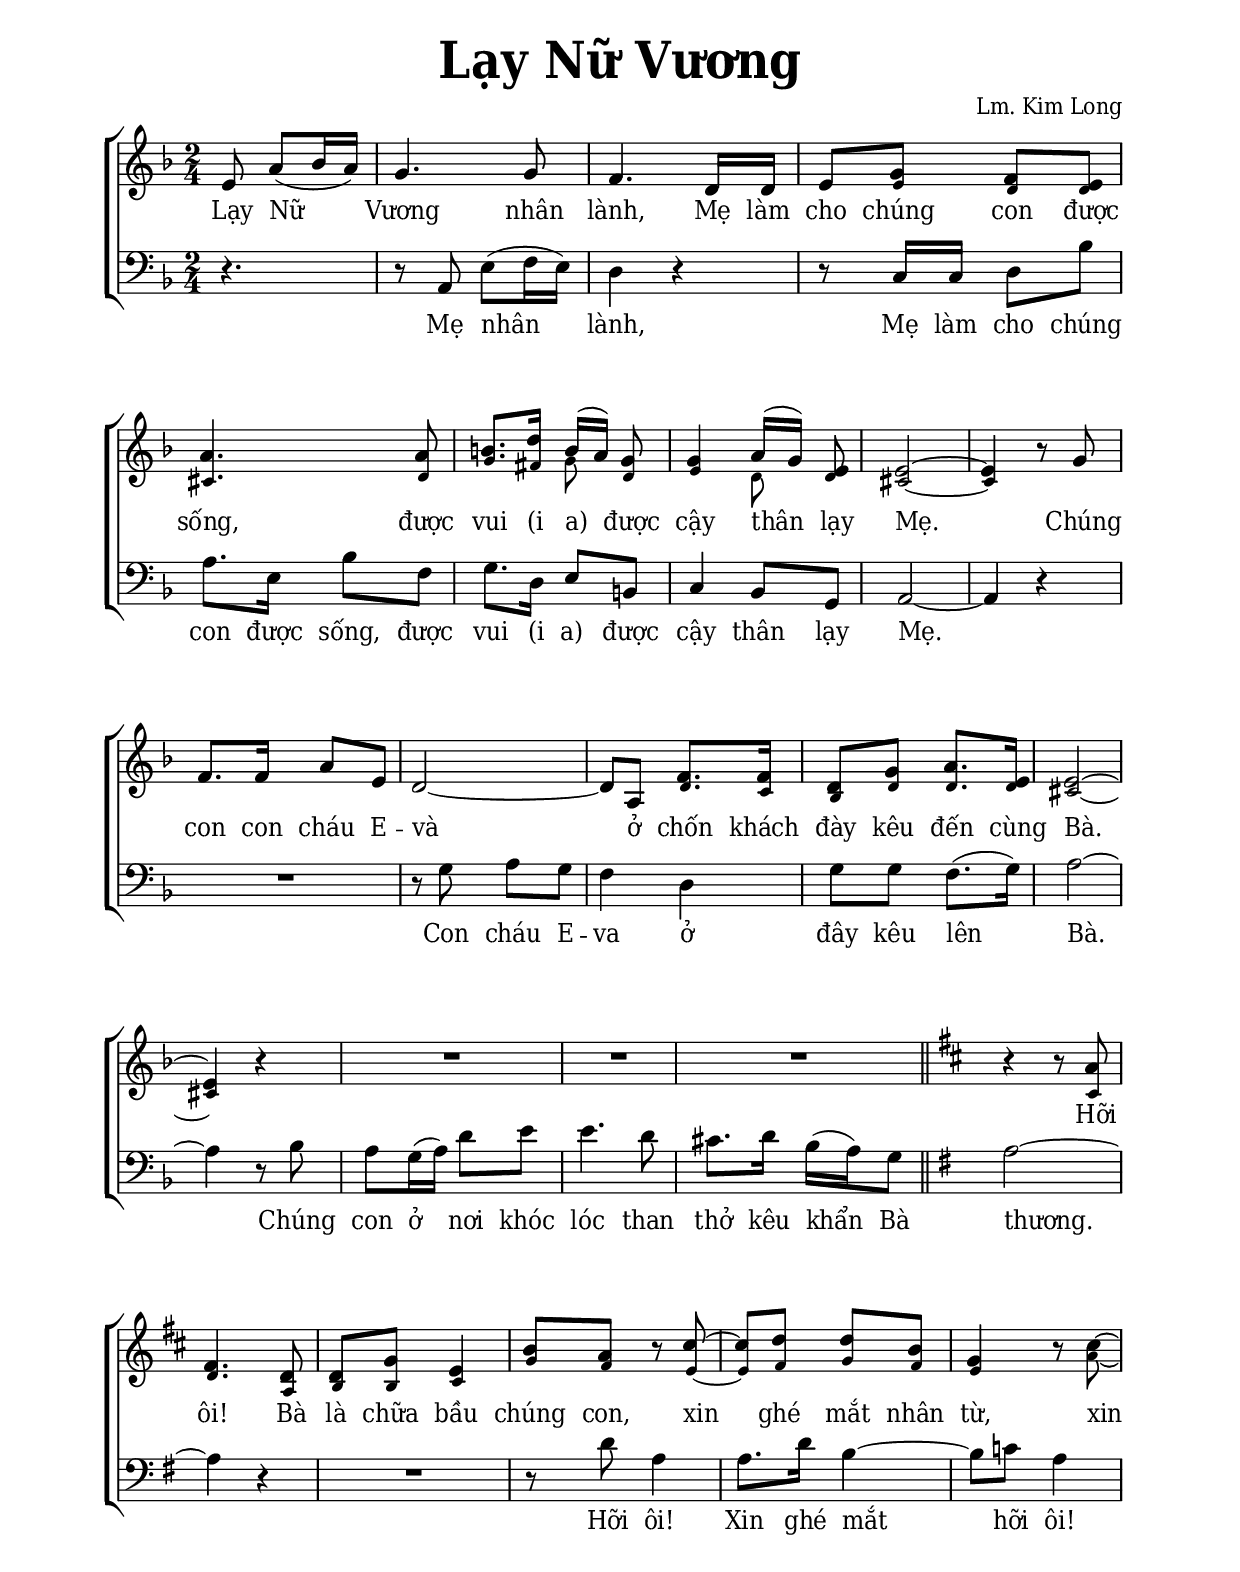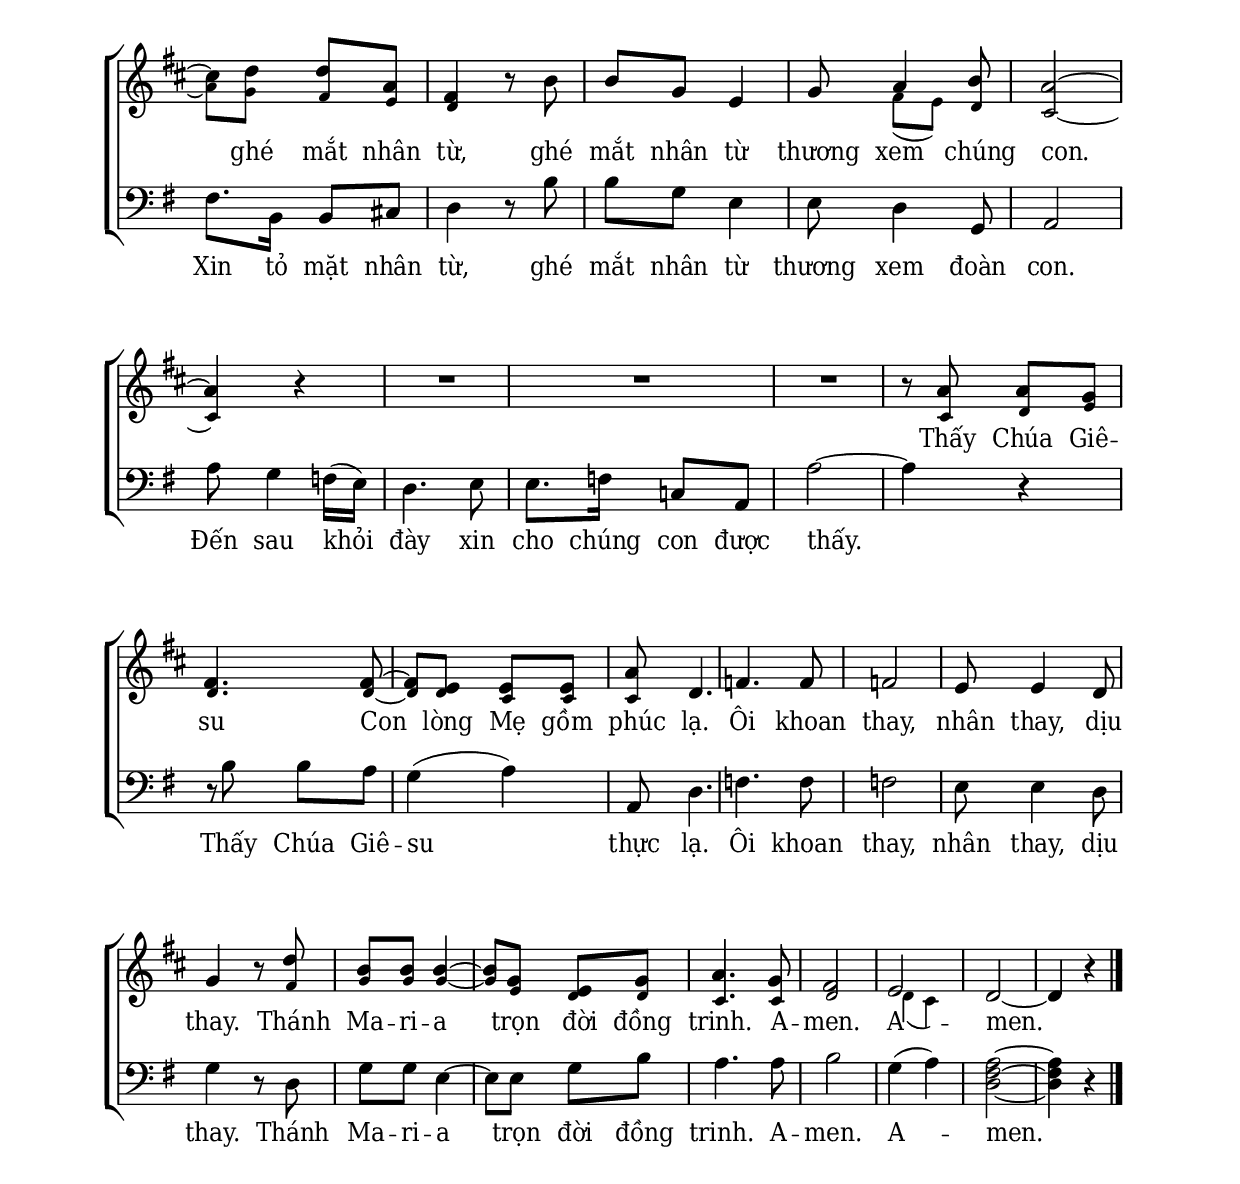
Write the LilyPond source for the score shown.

% Cài đặt chung
\version "2.22.1"
\include "english.ly"

\header {
  title = \markup { \fontsize #3 "Lạy Nữ Vương" }
  composer = "Lm. Kim Long"
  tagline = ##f
}

% Nhạc
nhacDiepKhucSop = \relative c' {
  \set Staff.printKeyCancellation = ##f
  \partial 4. e8 a (bf16 a) |
  g4. g8 |
  f4. d16 d |
  e8 g f e |
  a4. a8 |
  b!8. d16 b (a) g8 |
  g4 a16 (g) e8 |
  e2 ~ |
  e4 r8 g |
  f8. f16 a8 e |
  d2 ~ |
  d8 a f'8. f16 |
  d8 g a8. e16 |
  e2 ~ |
  e4 r |
  R2*3 \bar "||"
  
  \key d \major
  r4 r8 a |
  fs4. d8 |
  d g e4 |
  b'8 a r cs ~ |
  cs d d b |
  g4 r8 cs ~ |
  cs d d a |
  fs4 r8 b |
  b g e4 |
  g8 a4 b8 |
  a2 ~ |
  a4 r |
  R2*3
  r8 a a g |
  fs4. fs8 ~ |
  fs e e e |
  a d,4. f!4. f8 |
  f!2 |
  e8 e4 d8 |
  g4 r8 d' |
  b b b4 ~ |
  b8 g e g |
  a4. g8 |
  fs2 |
  e |
  d ~ |
  d4 r \bar "|."
}

nhacDiepKhucAlto = \relative c' {
  \set Staff.printKeyCancellation = ##f
  \partial 4. e8 a (bf16 a) |
  g4. g8 |
  f4. d16 d |
  e8 e d d |
  cs4. d8 |
  g8. fs16 g8 d |
  e4 d8 d |
  cs2 ~ |
  cs4 r8 g' |
  f8. f16 a8 e |
  d2 ~ |
  d8 a d8. c16 |
  bf8 d d8. d16 |
  cs2 ~ |
  cs4 r |
  R2*3
  
  \key d \major
  r4 r8 cs |
  d4. a8 |
  b b cs4 |
  g'8 fs r e ~ |
  e fs g fs |
  e4 r8 a ~ |
  a g fs e |
  d4 r8 b' |
  b g e4 |
  g8 fs ([e]) d |
  cs2 ~ |
  cs4 r |
  R2*3
  r8 cs d e |
  d4. d8 ~ |
  d d cs cs |
  cs d4. |
  f!4. f8 |
  f!2 |
  e8 e4 d8 |
  g4 r8 fs |
  g g g4 ~ |
  g8 e d d |
  cs4. cs8 |
  d2 |
  d4 (cs) |
  d2 ~ |
  d4 r
}

nhacDiepKhucBas = \relative c {
  \set Staff.printKeyCancellation = ##f
  r4. |
  r8 a e' (f16 e) |
  d4 r |
  r8 c16 c d8 bf' |
  a8. e16 bf'8 f |
  g8. d16 e8 b! |
  c4 bf8 g |
  a2 ~ |
  a4 r |
  R2
  r8 g' a g |
  f4 d |
  g8 g f8. (g16) |
  a2 ~ |
  a4 r8 bf |
  a g16 (a) d8 e |
  e4. d8 |
  cs8. d16 bf (a) g8 |
  
  \key g \major
  a2 ~ |
  a4 r |
  R2
  r8 d a4 |
  a8. d16 b4 ~ |
  b8 c! a4 |
  fs8. b,16 b8 cs |
  d4 r8 b' |
  b g e4 |
  e8 d4 g,8 |
  a2 |
  a'8 g4 f!16 (e) |
  d4. e8 |
  e8. f!16 c!8 a |
  a'2 ~ |
  a4 r |
  r8 b b a |
  g4 (a) |
  a,8 d4. |
  f!4. f8 |
  f!2 |
  e8 e4 d8 |
  g4 r8 d |
  g g e4 ~ |
  e8 e g b |
  a4. a8 |
  b2 |
  g4 (a) |
  <a fs d>2 ~ |
  <a fs d>4 r
}

% Lời
loiDiepKhucSop = \lyricmode {
  Lạy Nữ Vương nhân lành,
  Mẹ làm cho chúng con được sống,
  được vui (i a) được cậy thân lạy Mẹ.
  Chúng con con cháu E -- và ở chốn khách đày
  kêu đến cùng Bà.
  Hỡi ôi! Bà là chữa bầu chúng con,
  xin ghé mắt nhân từ, xin ghé mắt nhân từ,
  ghé mắt nhân từ thương xem chúng con.
  Thấy Chúa Giê -- su Con lòng Mẹ gồm phúc lạ.
  Ôi khoan thay, nhân thay, dịu thay.
  Thánh Ma -- ri -- a trọn đời đồng trinh.
  A -- men. A -- men.
}

loiDiepKhucBas = \lyricmode {
  Mẹ nhân lành, Mẹ làm cho chúng con được sống,
  được vui (i a) được cậy thân lạy Mẹ.
  Con cháu E -- va ở đây kêu lên Bà.
  Chúng con ở nơi khóc lóc than thở kêu khẩn Bà thương.
  Hỡi ôi! Xin ghé mắt hỡi ôi!
  Xin tỏ mặt nhân từ, ghé mắt nhân từ thương xem đoàn con.
  Đến sau khỏi đày xin cho chúng con được thấy.
  Thấy Chúa Giê -- su thực lạ.
  Ôi khoan thay, nhân thay, dịu thay.
  Thánh Ma -- ri -- a trọn đời đồng trinh.
  A -- men. A -- men.
}

% Dàn trang
\paper {
  #(set-paper-size "a4")
  top-margin = 20\mm
  bottom-margin = 20\mm
  left-margin = 20\mm
  right-margin = 20\mm
  indent = #0
  #(define fonts
    (make-pango-font-tree
      "Deja Vu Serif Condensed"
      "Deja Vu Serif Condensed"
      "Deja Vu Serif Condensed"
      (/ 20 20)))
  print-page-number = #f
  %page-count = #2
  %systems-per-page = 5
}

TongNhip = {
  \key f \major \time 2/4
  \set Timing.beamExceptions = #'()
  \set Timing.baseMoment = #(ly:make-moment 1/4)
}

% Đổi kích thước nốt cho bè phụ
notBePhu =
#(define-music-function (font-size music) (number? ly:music?)
   (for-some-music
     (lambda (m)
       (if (music-is-of-type? m 'rhythmic-event)
           (begin
             (set! (ly:music-property m 'tweaks)
                   (cons `(font-size . ,font-size)
                         (ly:music-property m 'tweaks)))
             #t)
           #f))
     music)
   music)
\score {
  \new ChoirStaff <<
    \new Staff \with {
        \consists "Merge_rests_engraver"
        printPartCombineTexts = ##f
      }
      <<
      \new Voice \TongNhip \partCombine 
        \nhacDiepKhucSop
        \notBePhu -2 { \nhacDiepKhucAlto }
      \new NullVoice = beSop \nhacDiepKhucSop
      \new Lyrics \lyricsto beSop \loiDiepKhucSop
      >>
    \new Staff <<
        \clef "bass"
        \new Voice = beBas {
          \TongNhip \nhacDiepKhucBas
        }
      \new Lyrics \lyricsto beBas \loiDiepKhucBas
    >>
  >>
  \layout {
    \override Lyrics.LyricSpace.minimum-distance = #1.5
    \override LyricHyphen.minimum-distance = #1.5
    \override Score.BarNumber.break-visibility = ##(#f #f #f)
    \override Score.SpacingSpanner.uniform-stretching = ##t
  }
}
